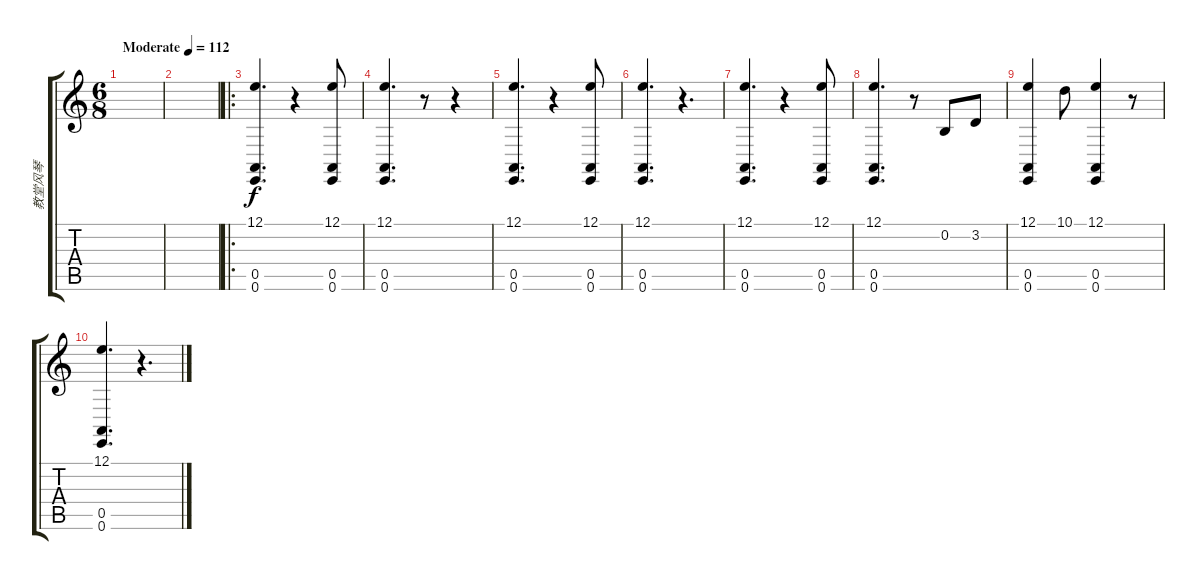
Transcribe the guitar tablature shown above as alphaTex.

\track ("教堂风琴" "教堂风琴") {instrument churchorgan}
\staff {score tabs}
\tuning (E4 B3 G3 D3 A2 E2) {hide}
\ts (6 8)
\tempo (112 "Moderate")
\clef g2
\ks c
|
|
\ro
(12.1 0.5 0.6).4{d} r.4 (12.1 0.5 0.6).8 |
(12.1 0.5 0.6).4{d} r.8 r.4 |
(12.1 0.5 0.6).4{d} r.4 (12.1 0.5 0.6).8 |
(12.1 0.5 0.6).4{d} r.4{d} |
(12.1 0.5 0.6).4{d} r.4 (12.1 0.5 0.6).8 |
(12.1 0.5 0.6).4{d} r.8 0.2.8 3.2.8 |
(12.1 0.5 0.6).4 10.1.8 (12.1 0.5 0.6).4 r.8 |
(12.1 0.5 0.6).4{d} r.4{d}
